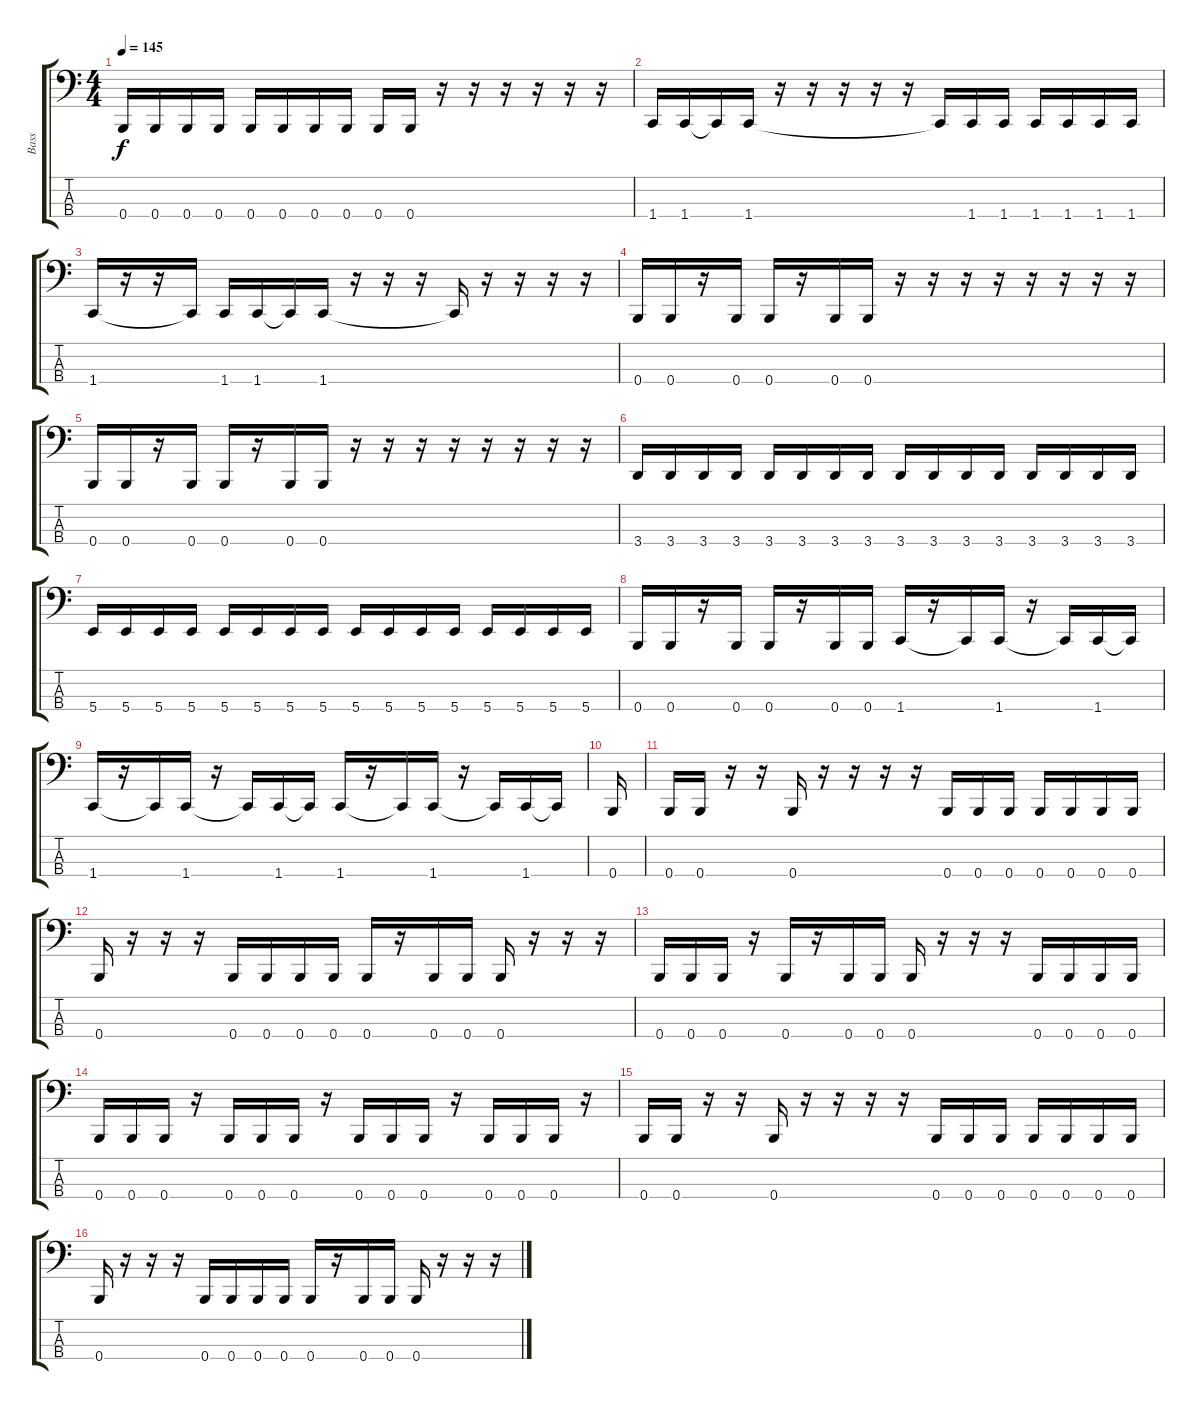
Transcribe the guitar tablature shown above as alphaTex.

\track ("Bass" "Bass") {instrument electricbassfinger}
\staff {score tabs}
\tuning (F2 C2 G1 B0) {hide}
\ts (4 4)
\tempo 145
\clef f4
\ks c
0.4.16{dy f} 0.4.16 0.4.16 0.4.16 0.4.16 0.4.16 0.4.16 0.4.16 0.4.16 0.4.16 r.16 r.16 r.16 r.16 r.16 r.16 |
1.4.16 1.4.16 1.4{t}.16 1.4.16 r.16 r.16 r.16 r.16 r.16 1.4{t}.16 1.4.16 1.4.16 1.4.16 1.4.16 1.4.16 1.4.16 |
1.4.16 r.16 r.16 1.4{t}.16 1.4.16 1.4.16 1.4{t}.16 1.4.16 r.16 r.16 r.16 1.4{t}.16 r.16 r.16 r.16 r.16 |
0.4.16 0.4.16 r.16 0.4.16 0.4.16 r.16 0.4.16 0.4.16 r.16 r.16 r.16 r.16 r.16 r.16 r.16 r.16 |
0.4.16 0.4.16 r.16 0.4.16 0.4.16 r.16 0.4.16 0.4.16 r.16 r.16 r.16 r.16 r.16 r.16 r.16 r.16 |
3.4.16 3.4.16 3.4.16 3.4.16 3.4.16 3.4.16 3.4.16 3.4.16 3.4.16 3.4.16 3.4.16 3.4.16 3.4.16 3.4.16 3.4.16 3.4.16 |
5.4.16 5.4.16 5.4.16 5.4.16 5.4.16 5.4.16 5.4.16 5.4.16 5.4.16 5.4.16 5.4.16 5.4.16 5.4.16 5.4.16 5.4.16 5.4.16 |
0.4.16 0.4.16 r.16 0.4.16 0.4.16 r.16 0.4.16 0.4.16 1.4.16 r.16 1.4{t}.16 1.4.16 r.16 1.4{t}.16 1.4.16 1.4{t}.16 |
1.4.16 r.16 1.4{t}.16 1.4.16 r.16 1.4{t}.16 1.4.16 1.4{t}.16 1.4.16 r.16 1.4{t}.16 1.4.16 r.16 1.4{t}.16 1.4.16 1.4{t}.16 |
0.4.16 |
0.4.16 0.4.16 r.16 r.16 0.4.16 r.16 r.16 r.16 r.16 0.4.16 0.4.16 0.4.16 0.4.16 0.4.16 0.4.16 0.4.16 |
0.4.16 r.16 r.16 r.16 0.4.16 0.4.16 0.4.16 0.4.16 0.4.16 r.16 0.4.16 0.4.16 0.4.16 r.16 r.16 r.16 |
0.4.16 0.4.16 0.4.16 r.16 0.4.16 r.16 0.4.16 0.4.16 0.4.16 r.16 r.16 r.16 0.4.16 0.4.16 0.4.16 0.4.16 |
0.4.16 0.4.16 0.4.16 r.16 0.4.16 0.4.16 0.4.16 r.16 0.4.16 0.4.16 0.4.16 r.16 0.4.16 0.4.16 0.4.16 r.16 |
0.4.16 0.4.16 r.16 r.16 0.4.16 r.16 r.16 r.16 r.16 0.4.16 0.4.16 0.4.16 0.4.16 0.4.16 0.4.16 0.4.16 |
0.4.16 r.16 r.16 r.16 0.4.16 0.4.16 0.4.16 0.4.16 0.4.16 r.16 0.4.16 0.4.16 0.4.16 r.16 r.16 r.16
